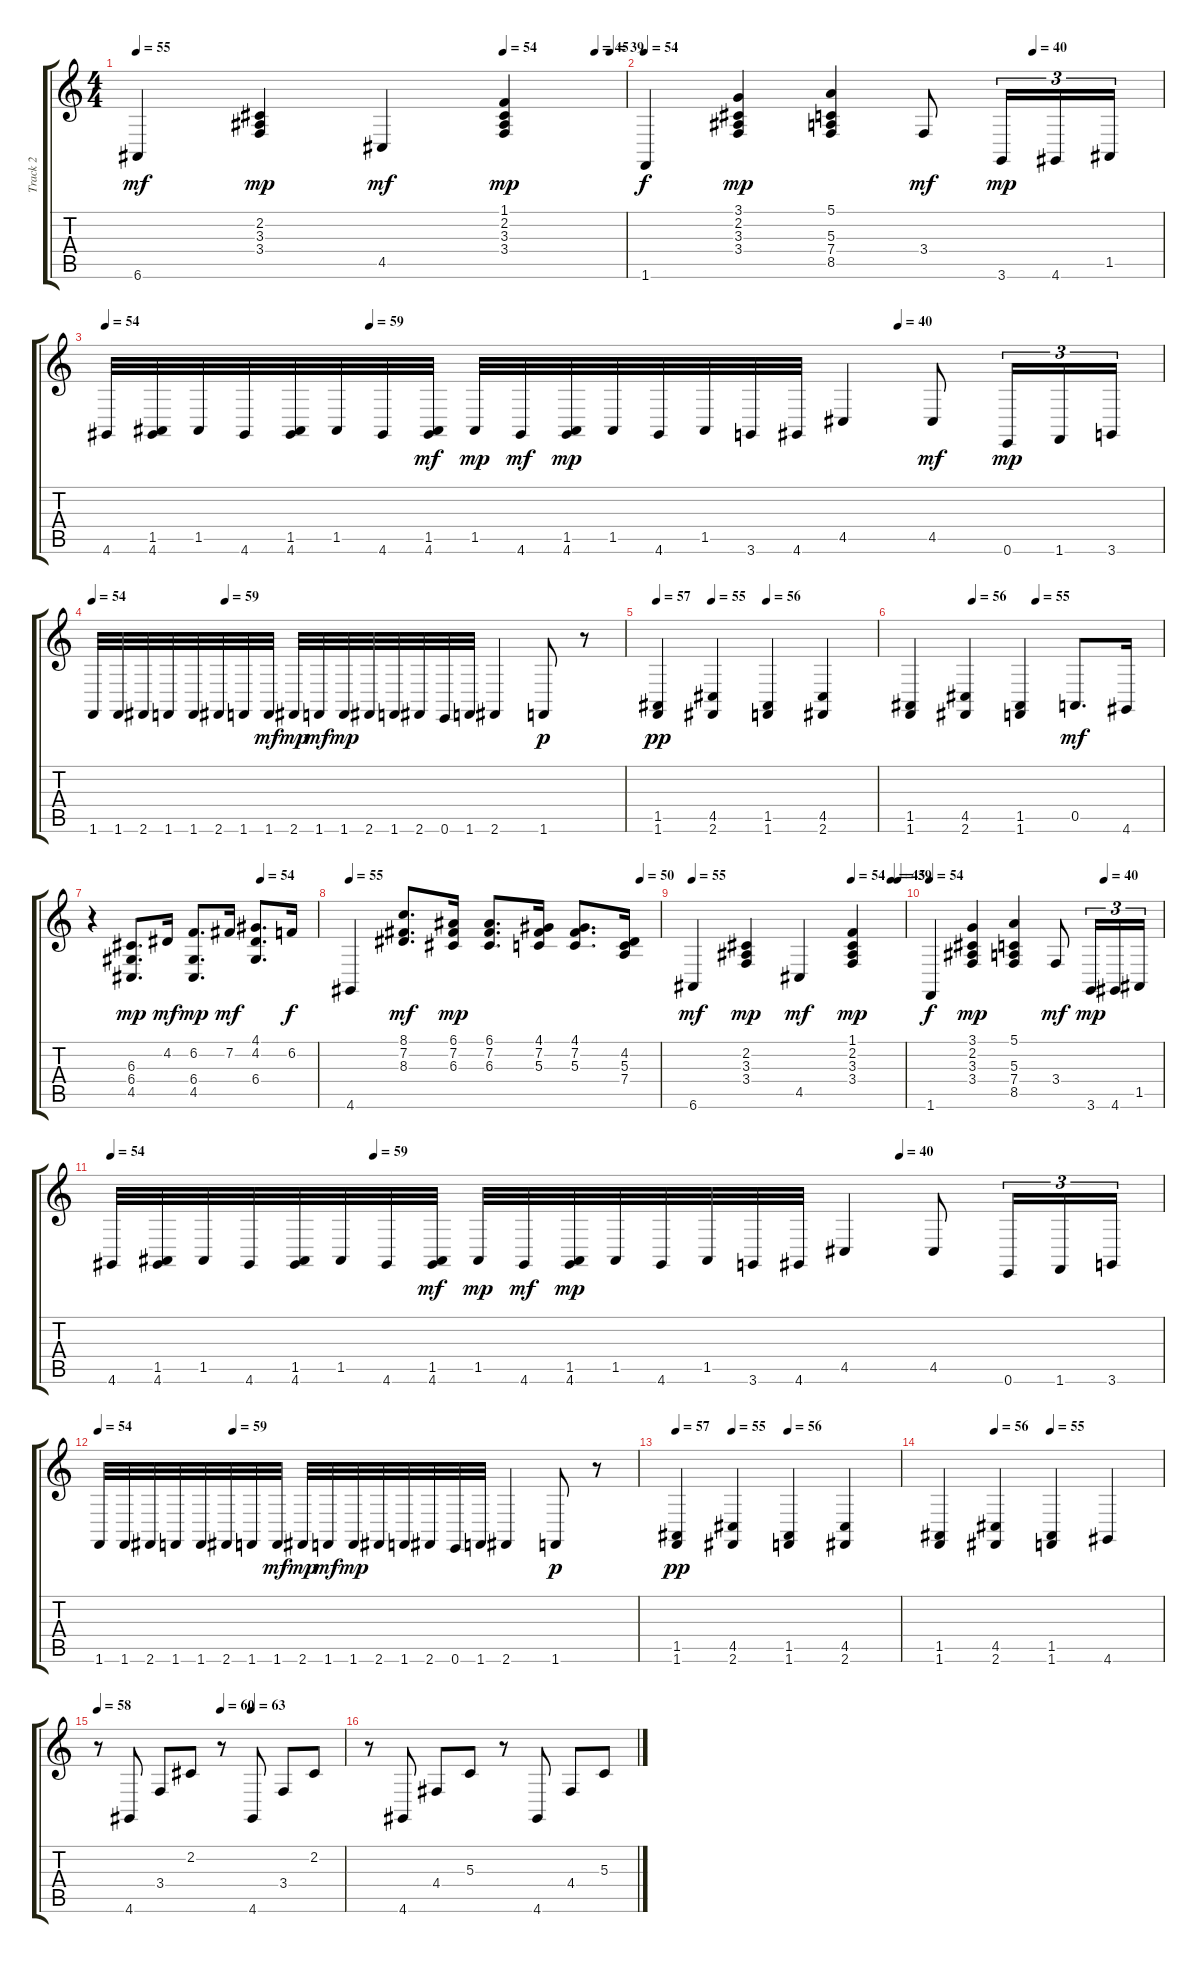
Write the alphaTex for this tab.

\track ("Track 2" "Track 2") {instrument acousticgrandpiano}
\staff {score tabs}
\tuning (E4 B3 G3 D3 A2 E2) {hide}
\ts (4 4)
\tempo 55
\tempo (54 0.75)
\tempo (45 0.9375)
\tempo (39 0.96875)
\clef g2
\ks c
6.6.4{dy mf} (2.2 3.3 3.4).4{dy mp} 4.5.4{dy mf} (1.1 2.2 3.3 3.4).4{dy mp} |
\tempo 54
\tempo (40 0.75)
1.6.4{dy f} (3.1 2.2 3.3 3.4).4{dy mp} (5.1 5.3 7.4 8.5).4 3.4.8{dy mf} 3.6.16{tu (3 2) dy mp} 4.6.16{tu (3 2)} 1.5.16{tu (3 2)} |
\tempo 54
\tempo (59 0.25)
\tempo (40 0.75)
4.6.32 (1.5 4.6).32 1.5.32 4.6.32 (1.5 4.6).32 1.5.32 4.6.32 (1.5 4.6).32{dy mf} 1.5.32{dy mp} 4.6.32{dy mf} (1.5 4.6).32{dy mp} 1.5.32 4.6.32 1.5.32 3.6.32 4.6.32 4.5.4 4.5.8{dy mf} 0.6.16{tu (3 2) dy mp} 1.6.16{tu (3 2)} 3.6.16{tu (3 2)} |
\tempo 54
\tempo (59 0.25)
1.6.32 1.6.32 2.6.32 1.6.32 1.6.32 2.6.32 1.6.32 1.6.32{dy mf} 2.6.32{dy mp} 1.6.32{dy mf} 1.6.32{dy mp} 2.6.32 1.6.32 2.6.32 0.6.32 1.6.32 2.6.4 1.6.8{dy p} r.8 |
\tempo 57
\tempo (55 0.25)
\tempo (56 0.5)
(1.5 1.6).4{dy pp} (4.5 2.6).4 (1.5 1.6).4 (4.5 2.6).4 |
\tempo (56 0.25)
\tempo (55 0.5)
(1.5 1.6).4 (4.5 2.6).4 (1.5 1.6).4 0.5.8{d dy mf} 4.6.16 |
\tempo (54 0.75)
r.4 (6.3 6.4 4.5).8{d dy mp} 4.2.16{dy mf} (6.2 6.4 4.5).8{d dy mp} 7.2.16{dy mf} (4.1 4.2 6.4).8{d} 6.2.16{dy f} |
\tempo 55
\tempo (50 0.9375)
4.6.4 (8.1 7.2 8.3).8{d dy mf} (6.1 7.2 6.3).16{dy mp} (6.1 7.2 6.3).8{d} (4.1 7.2 5.3).16 (4.1 7.2 5.3).8{d} (4.2 5.3 7.4).16 |
\tempo 55
\tempo (54 0.75)
\tempo (45 0.9375)
\tempo (39 0.96875)
6.6.4{dy mf} (2.2 3.3 3.4).4{dy mp} 4.5.4{dy mf} (1.1 2.2 3.3 3.4).4{dy mp} |
\tempo 54
\tempo (40 0.75)
1.6.4{dy f} (3.1 2.2 3.3 3.4).4{dy mp} (5.1 5.3 7.4 8.5).4 3.4.8{dy mf} 3.6.16{tu (3 2) dy mp} 4.6.16{tu (3 2)} 1.5.16{tu (3 2)} |
\tempo 54
\tempo (59 0.25)
\tempo (40 0.75)
4.6.32 (1.5 4.6).32 1.5.32 4.6.32 (1.5 4.6).32 1.5.32 4.6.32 (1.5 4.6).32{dy mf} 1.5.32{dy mp} 4.6.32{dy mf} (1.5 4.6).32{dy mp} 1.5.32 4.6.32 1.5.32 3.6.32 4.6.32 4.5.4 4.5.8 0.6.16{tu (3 2)} 1.6.16{tu (3 2)} 3.6.16{tu (3 2)} |
\tempo 54
\tempo (59 0.25)
1.6.32 1.6.32 2.6.32 1.6.32 1.6.32 2.6.32 1.6.32 1.6.32{dy mf} 2.6.32{dy mp} 1.6.32{dy mf} 1.6.32{dy mp} 2.6.32 1.6.32 2.6.32 0.6.32 1.6.32 2.6.4 1.6.8{dy p} r.8 |
\tempo 57
\tempo (55 0.25)
\tempo (56 0.5)
(1.5 1.6).4{dy pp} (4.5 2.6).4 (1.5 1.6).4 (4.5 2.6).4 |
\tempo (56 0.25)
\tempo (55 0.5)
(1.5 1.6).4 (4.5 2.6).4 (1.5 1.6).4 4.6.4 |
\tempo 58
\tempo (60 0.5)
\tempo (63 0.625)
r.8 4.6.8 3.4.8 2.2.8 r.8 4.6.8 3.4.8 2.2.8 |
r.8 4.6.8 4.4.8 5.3.8 r.8 4.6.8 4.4.8 5.3.8
